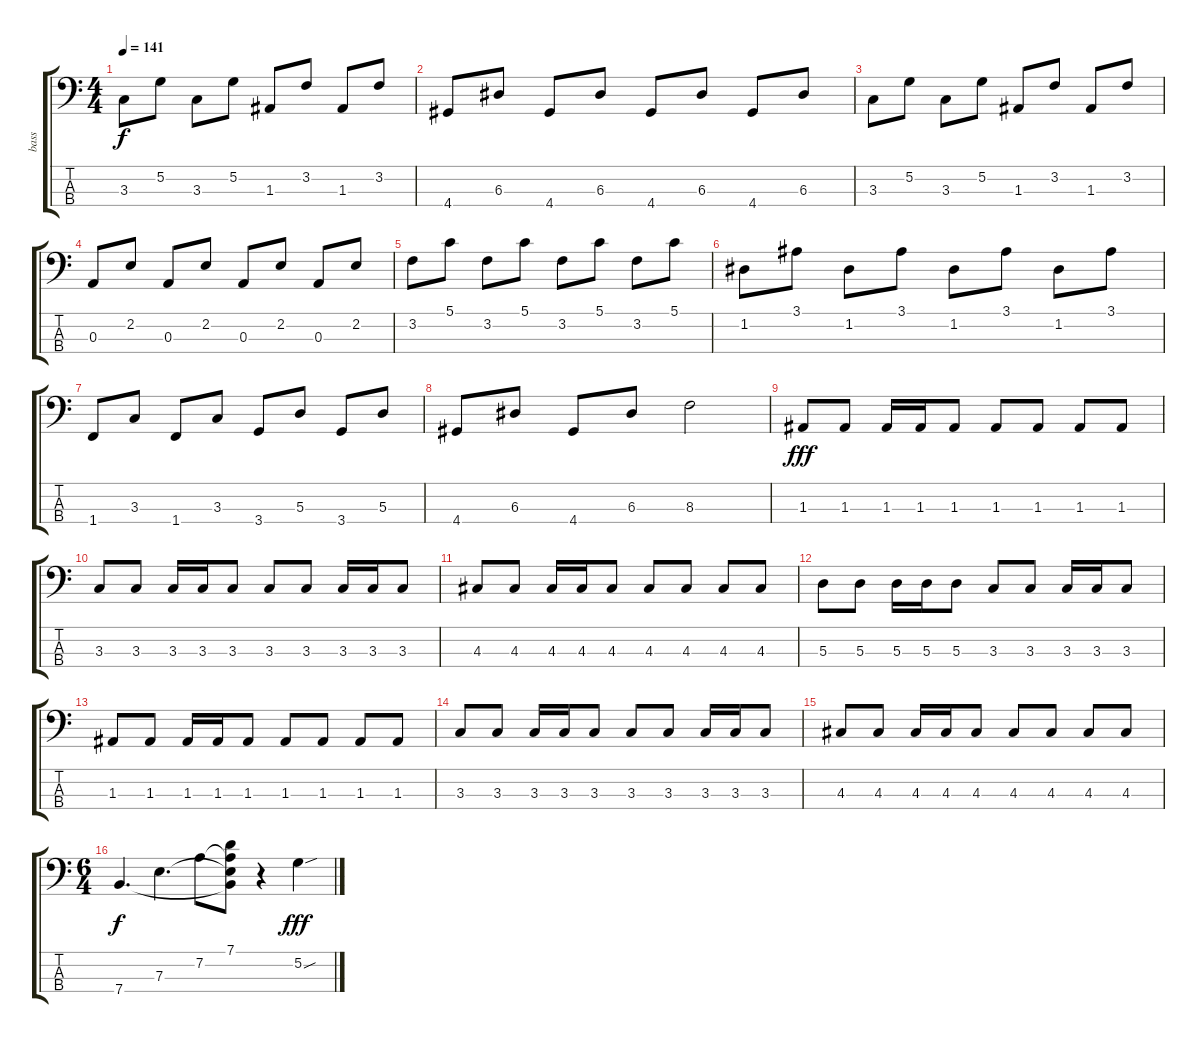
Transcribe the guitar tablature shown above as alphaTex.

\track ("bass" "bass") {instrument electricbassfinger}
\staff {score tabs}
\tuning (G2 D2 A1 E1) {hide}
\ts (4 4)
\tempo 141
\clef f4
\ks c
3.3.8{dy f balance 8} 5.2.8 3.3.8 5.2.8 1.3.8 3.2.8 1.3.8 3.2.8 |
4.4.8 6.3.8 4.4.8 6.3.8 4.4.8 6.3.8 4.4.8 6.3.8 |
3.3.8 5.2.8 3.3.8 5.2.8 1.3.8 3.2.8 1.3.8 3.2.8 |
0.3.8 2.2.8 0.3.8 2.2.8 0.3.8 2.2.8 0.3.8 2.2.8 |
3.2.8 5.1.8 3.2.8 5.1.8 3.2.8 5.1.8 3.2.8 5.1.8 |
1.2.8 3.1.8 1.2.8 3.1.8 1.2.8 3.1.8 1.2.8 3.1.8 |
1.4.8 3.3.8 1.4.8 3.3.8 3.4.8 5.3.8 3.4.8 5.3.8 |
4.4.8 6.3.8 4.4.8 6.3.8 8.3.2 |
1.3.8{dy fff} 1.3.8 1.3.16 1.3.16 1.3.8 1.3.8 1.3.8 1.3.8 1.3.8 |
3.3.8 3.3.8 3.3.16 3.3.16 3.3.8 3.3.8 3.3.8 3.3.16 3.3.16 3.3.8 |
4.3.8 4.3.8 4.3.16 4.3.16 4.3.8 4.3.8 4.3.8 4.3.8 4.3.8 |
5.3.8 5.3.8 5.3.16 5.3.16 5.3.8 3.3.8 3.3.8 3.3.16 3.3.16 3.3.8 |
1.3.8 1.3.8 1.3.16 1.3.16 1.3.8 1.3.8 1.3.8 1.3.8 1.3.8 |
3.3.8 3.3.8 3.3.16 3.3.16 3.3.8 3.3.8 3.3.8 3.3.16 3.3.16 3.3.8 |
4.3.8 4.3.8 4.3.16 4.3.16 4.3.8 4.3.8 4.3.8 4.3.8 4.3.8 |
\ts (6 4)
7.4.4{d dy f} 7.3.4{d} 7.2.8 (7.1 7.2{t} 7.3{t} 7.4{t}).8 r.4 5.2{sou}.4{dy fff}
